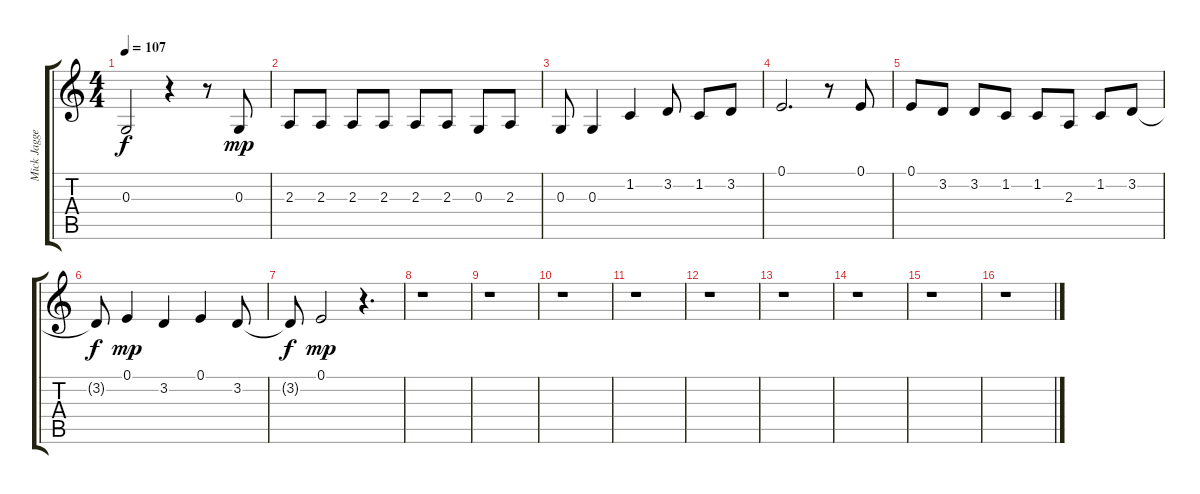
\track ("Mick Jagger" "Mick Jagge") {instrument clarinet}
\staff {score tabs}
\tuning (E4 B3 G3 D3 A2 E2) {hide}
\ts (4 4)
\tempo 107
\clef g2
\ks c
0.3{t}.2{dy f} r.4 r.8 0.3.8{dy mp} |
2.3.8 2.3.8 2.3.8 2.3.8 2.3.8 2.3.8 0.3.8 2.3.8 |
0.3.8 0.3.4 1.2.4 3.2.8 1.2.8 3.2.8 |
0.1.2{d} r.8 0.1.8 |
0.1.8 3.2.8 3.2.8 1.2.8 1.2.8 2.3.8 1.2.8 3.2.8 |
3.2{t}.8{dy f} 0.1.4{dy mp} 3.2.4 0.1.4 3.2.8 |
3.2{t}.8{dy f} 0.1.2{dy mp} r.4{d} |
r.1 |
r.1 |
r.1 |
r.1 |
r.1 |
r.1 |
r.1 |
r.1 |
r.1
